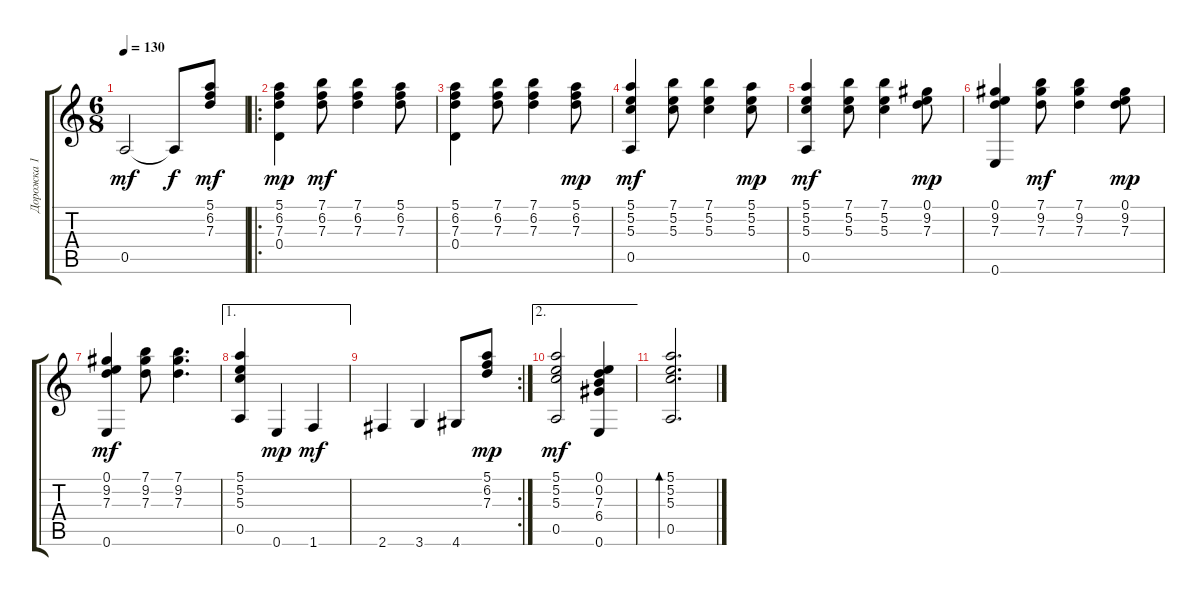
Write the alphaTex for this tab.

\track ("Дорожка 1" "Дорожка 1") {instrument acousticguitarnylon}
\staff {score tabs}
\tuning (E4 B3 G3 D3 A2 E2) {hide}
\ts (6 8)
\tempo 130
\clef g2
\ks c
0.5.2{dy mf} 0.5{t}.8{dy f} (5.1 6.2 7.3).8{dy mf} |
\ro
(5.1 6.2 7.3 0.4).4{dy mp} (7.1 6.2 7.3).8{dy mf} (7.1 6.2 7.3).4 (5.1 6.2 7.3).8 |
(5.1 6.2 7.3 0.4).4 (7.1 6.2 7.3).8 (7.1 6.2 7.3).4 (5.1 6.2 7.3).8{dy mp} |
(5.1 5.2 5.3 0.5).4{dy mf} (7.1 5.2 5.3).8 (7.1 5.2 5.3).4 (5.1 5.2 5.3).8{dy mp} |
(5.1 5.2 5.3 0.5).4{dy mf} (7.1 5.2 5.3).8 (7.1 5.2 5.3).4 (0.1 9.2 7.3).8{dy mp} |
(0.1 9.2 7.3 0.6).4 (7.1 9.2 7.3).8{dy mf} (7.1 9.2 7.3).4 (0.1 9.2 7.3).8{dy mp} |
(0.1 9.2 7.3 0.6).4{dy mf} (7.1 9.2 7.3).8 (7.1 9.2 7.3).4{d} |
\ae 1
(5.1 5.2 5.3 0.5).4 0.6.4{dy mp} 1.6.4{dy mf} |
\rc 2
2.6.4 3.6.4 4.6.8 (5.1 6.2 7.3).8{dy mp} |
\ae 2
(5.1 5.2 5.3 0.5).2{dy mf} (0.1 0.2 7.3 6.4 0.6).4 |
(5.1 5.2 5.3 0.5).2{d bd 480}
